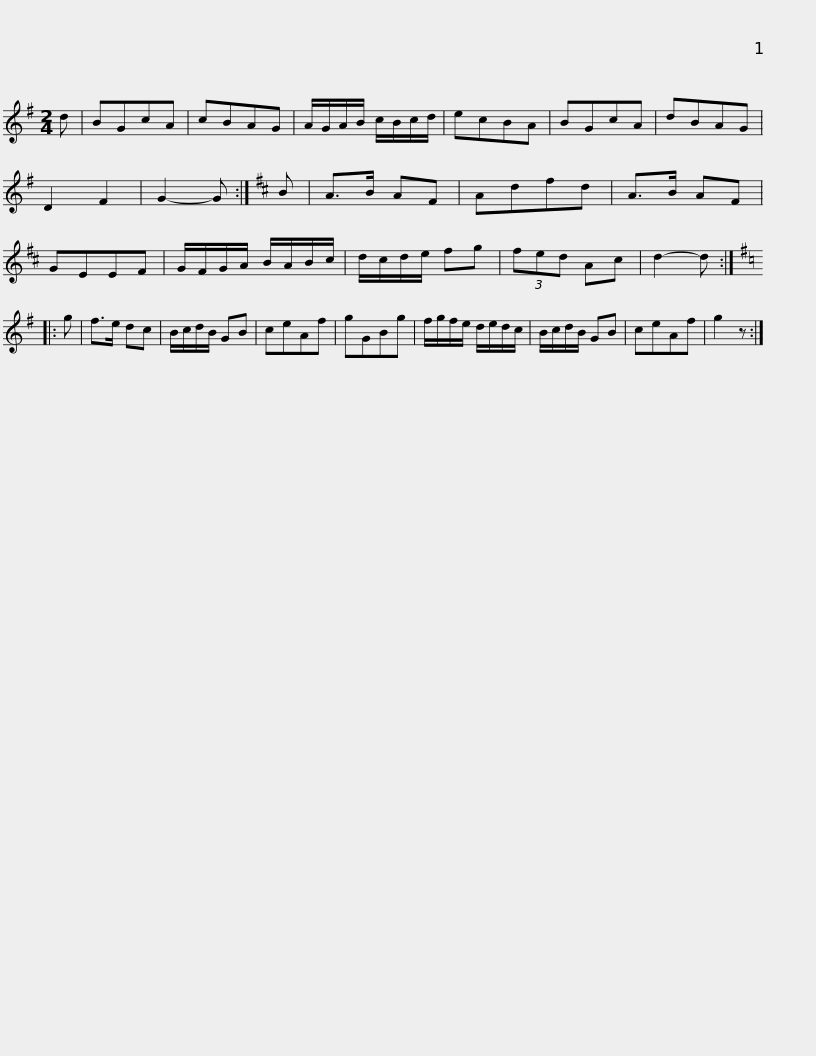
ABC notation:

X:1
L:1/8
M:2/4
I:linebreak $
K:G
V:1 treble
V:1
 d | BGcA | cBAG | A/G/A/B/ c/B/c/d/ | ecBA | %5
 BGcA | dBAG | D2 F2 | G2- G :|[K:D] B | %10
 A>B AF |$ Adfd | A>B AF | GEEF | G/F/G/A/ B/A/B/c/ | %15
 d/c/d/e/ fg | (3fed Ac | d2- d ::[K:G] g | f>e dc |$ %20
 B/c/d/B/ GB | ceAf | gGBg | f/g/f/e/ d/e/d/c/ | B/c/d/B/ GB | %25
 ceAf | g2 z :| %27
